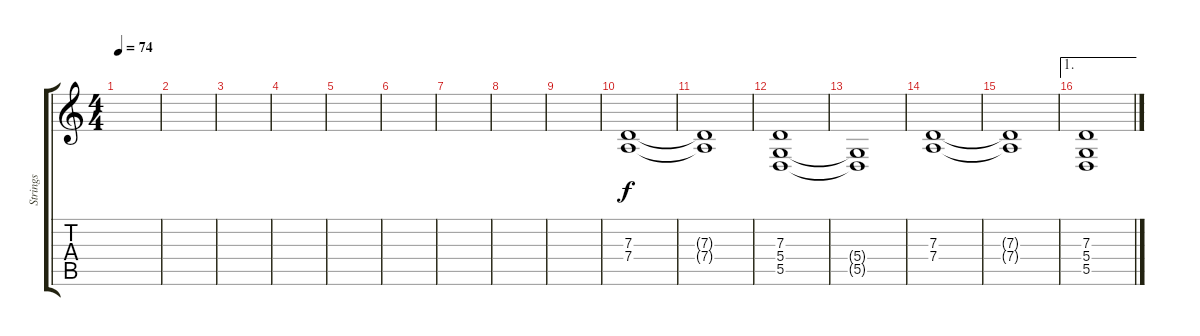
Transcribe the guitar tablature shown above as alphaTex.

\track ("Strings" "Strings") {instrument stringensemble2}
\staff {score tabs}
\tuning (E4 B3 G3 D3 A2 E2) {hide}
\ts (4 4)
\tempo 74
\clef g2
\ks c
|
|
|
|
|
|
|
|
|
(7.3 7.4).1 |
(7.3{t} 7.4{t}).1 |
(7.3 5.4 5.5).1 |
(5.4{t} 5.5{t}).1 |
(7.3 7.4).1 |
(7.3{t} 7.4{t}).1 |
\ae 1
(7.3 5.4 5.5).1
